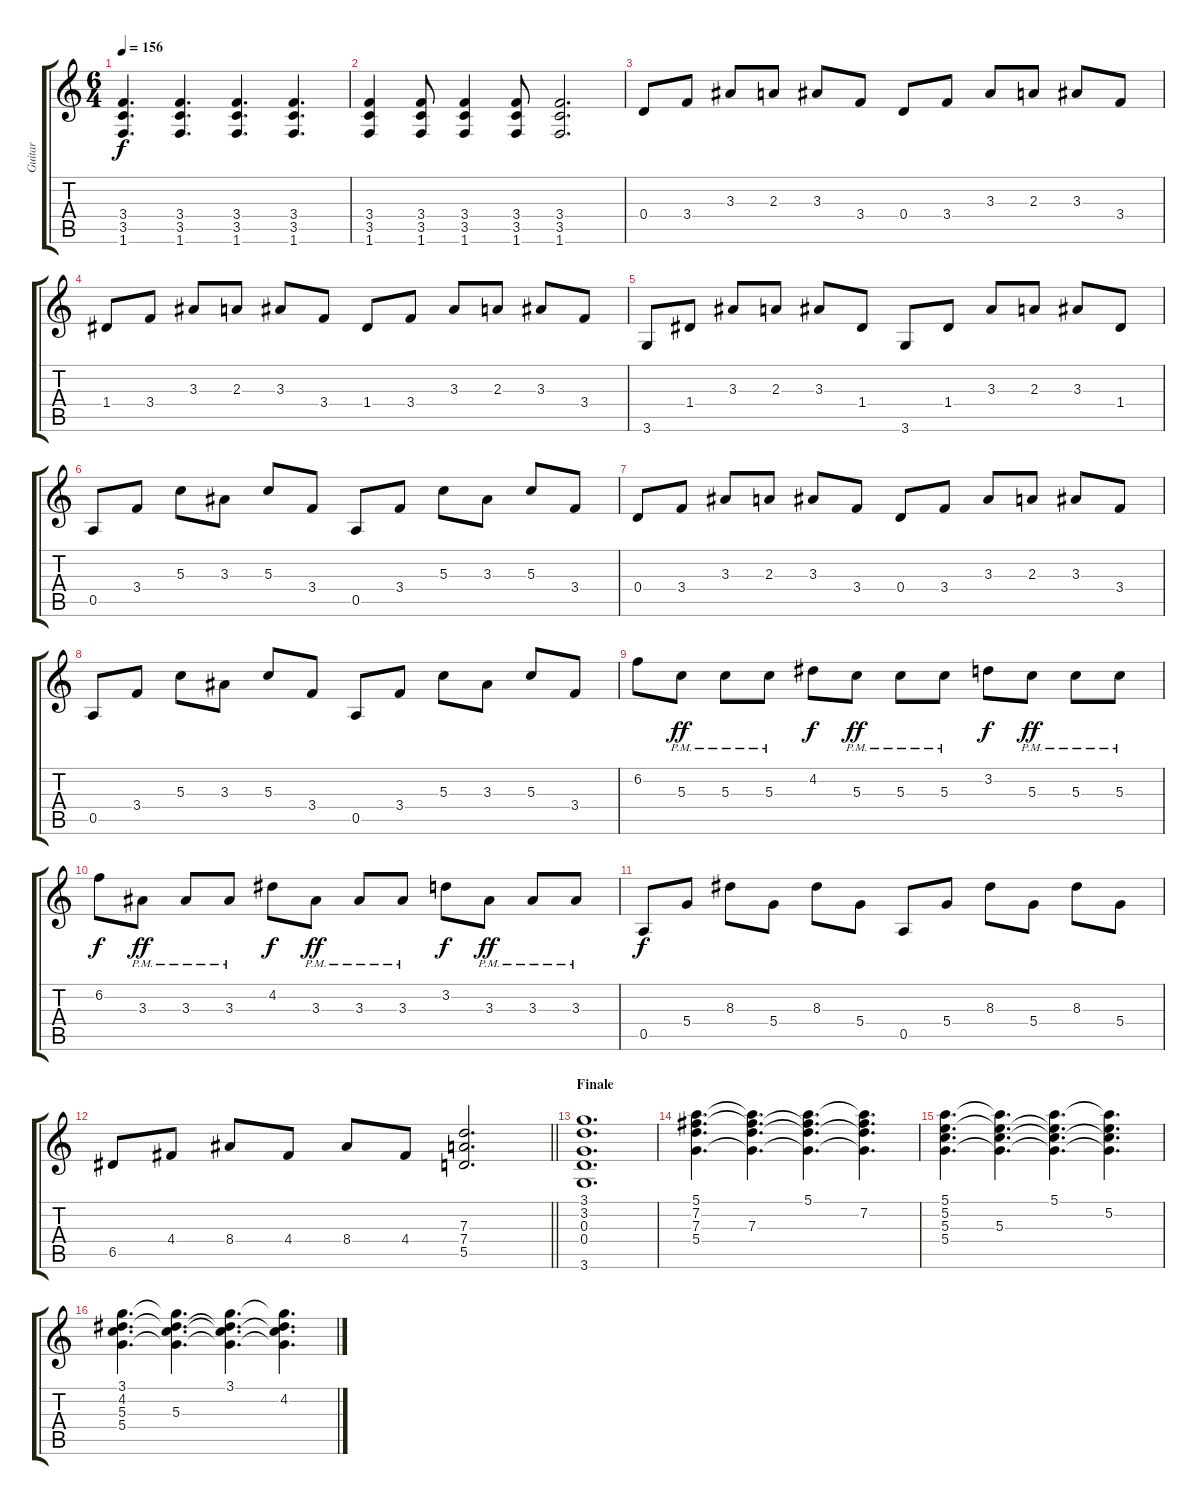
\track ("Guitar" "Guitar") {instrument overdrivenguitar}
\staff {score tabs}
\tuning (E4 B3 G3 D3 A2 E2) {hide}
\ts (6 4)
\tempo 156
\clef g2
\ks c
(3.4 3.5 1.6).4{d dy f} (3.4 3.5 1.6).4{d} (3.4 3.5 1.6).4{d} (3.4 3.5 1.6).4{d} |
(3.4 3.5 1.6).4 (3.4 3.5 1.6).8 (3.4 3.5 1.6).4 (3.4 3.5 1.6).8 (3.4 3.5 1.6).2{d} |
0.4.8 3.4.8 3.3.8 2.3.8 3.3.8 3.4.8 0.4.8 3.4.8 3.3.8 2.3.8 3.3.8 3.4.8 |
1.4.8 3.4.8 3.3.8 2.3.8 3.3.8 3.4.8 1.4.8 3.4.8 3.3.8 2.3.8 3.3.8 3.4.8 |
3.6.8 1.4.8 3.3.8 2.3.8 3.3.8 1.4.8 3.6.8 1.4.8 3.3.8 2.3.8 3.3.8 1.4.8 |
0.5.8 3.4.8 5.3.8 3.3.8 5.3.8 3.4.8 0.5.8 3.4.8 5.3.8 3.3.8 5.3.8 3.4.8 |
0.4.8 3.4.8 3.3.8 2.3.8 3.3.8 3.4.8 0.4.8 3.4.8 3.3.8 2.3.8 3.3.8 3.4.8 |
0.5.8 3.4.8 5.3.8 3.3.8 5.3.8 3.4.8 0.5.8 3.4.8 5.3.8 3.3.8 5.3.8 3.4.8 |
6.2.8 5.3{pm}.8{dy ff} 5.3{pm}.8 5.3{pm}.8 4.2.8{dy f} 5.3{pm}.8{dy ff} 5.3{pm}.8 5.3{pm}.8 3.2.8{dy f} 5.3{pm}.8{dy ff} 5.3{pm}.8 5.3{pm}.8 |
6.2.8{dy f} 3.3{pm}.8{dy ff} 3.3{pm}.8 3.3{pm}.8 4.2.8{dy f} 3.3{pm}.8{dy ff} 3.3{pm}.8 3.3{pm}.8 3.2.8{dy f} 3.3{pm}.8{dy ff} 3.3{pm}.8 3.3{pm}.8 |
0.5.8{dy f} 5.4.8 8.3.8 5.4.8 8.3.8 5.4.8 0.5.8 5.4.8 8.3.8 5.4.8 8.3.8 5.4.8 |
\barLineRight lightlight
6.5.8 4.4.8 8.4.8 4.4.8 8.4.8 4.4.8 (7.3 7.4 5.5).2{d} |
\section ("" "Finale")
(3.1 3.2 0.3 0.4 3.6).1{d} |
(5.1 7.2 7.3 5.4).4{d} (5.1{t} 7.2{t} 7.3 5.4{t}).4{d} (5.1 7.2{t} 7.3{t} 5.4{t}).4{d} (5.1{t} 7.2 7.3{t} 5.4{t}).4{d} |
(5.1 5.2 5.3 5.4).4{d} (5.1{t} 5.2{t} 5.3 5.4{t}).4{d} (5.1 5.2{t} 5.3{t} 5.4{t}).4{d} (5.1{t} 5.2 5.3{t} 5.4{t}).4{d} |
(3.1 4.2 5.3 5.4).4{d} (3.1{t} 4.2{t} 5.3 5.4{t}).4{d} (3.1 4.2{t} 5.3{t} 5.4{t}).4{d} (3.1{t} 4.2 5.3{t} 5.4{t}).4{d}
